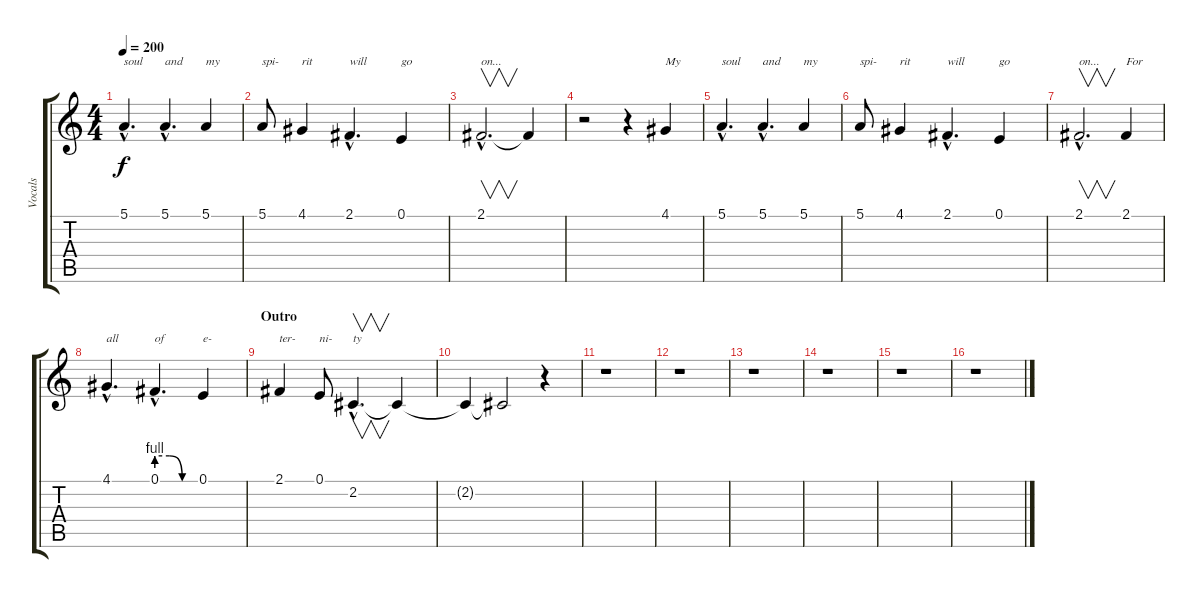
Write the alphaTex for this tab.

\track ("Vocals" "Vocals") {instrument lead2sawtooth}
\staff {score tabs}
\tuning (E4 B3 G3 D3 A2 E2) {hide}
\ts (4 4)
\tempo 200
\clef g2
\ks c
5.1{hac}.4{d txt "soul" dy f} 5.1{hac}.4{d txt "and"} 5.1.4{txt "my"} |
5.1.8{txt "spi-"} 4.1.4{txt "rit"} 2.1{hac}.4{d txt "will"} 0.1.4{txt "go"} |
2.1{hac}.2{v d txt "on..."} 2.1{t}.4 |
r.2 r.4 4.1.4{txt "My"} |
5.1{hac}.4{d txt "soul"} 5.1{hac}.4{d txt "and"} 5.1.4{txt "my"} |
5.1.8{txt "spi-"} 4.1.4{txt "rit"} 2.1{hac}.4{d txt "will"} 0.1.4{txt "go"} |
2.1{hac}.2{v d txt "on..."} 2.1.4{txt "For"} |
4.1{hac}.4{d txt "all"} 0.1{be (custom 0 4 20 4 40 0 60 0) hac}.4{d txt "of"} 0.1.4{txt "e-"} |
\section ("" "Outro")
2.1.4{txt "ter-"} 0.1.8{txt "ni-"} 2.2{hac}.4{v d txt "ty"} 2.2{t}.4 |
2.2{t}.4 2.2{t}.2 r.4 |
r.1 |
r.1 |
r.1 |
r.1 |
r.1 |
r.1
